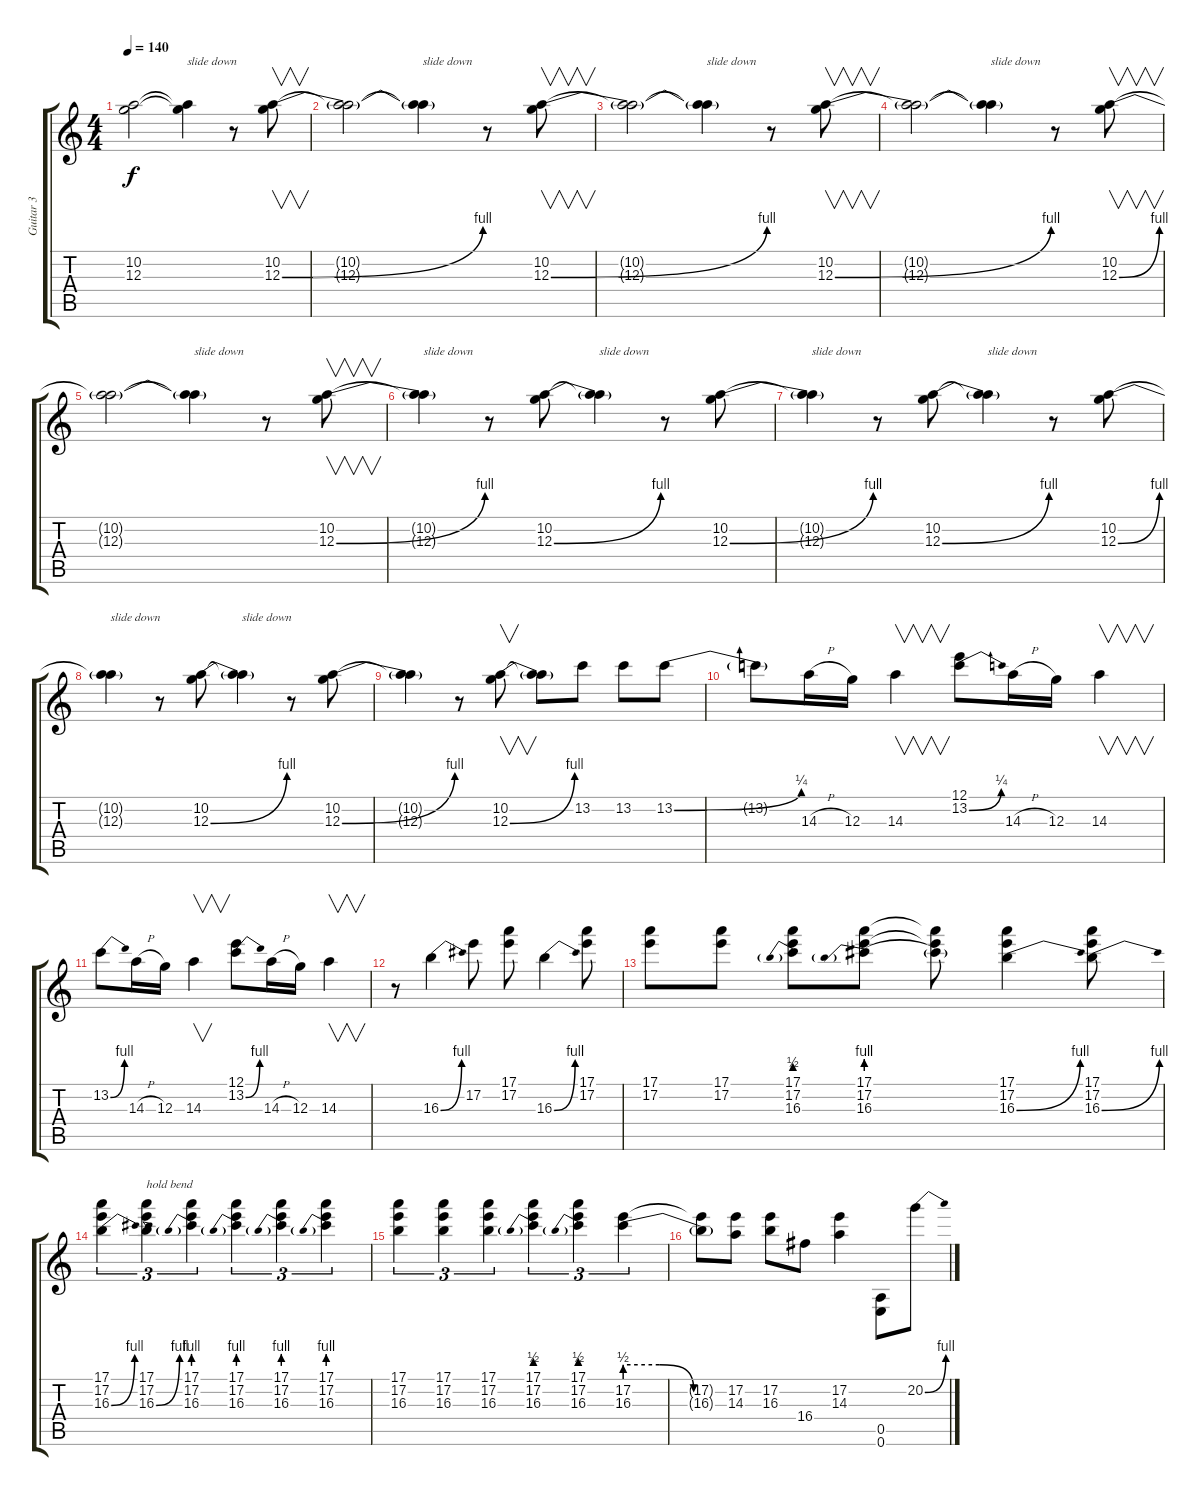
\track ("Guitar 3" "Guitar 3") {instrument distortionguitar}
\staff {score tabs}
\tuning (E4 B3 G3 D3 A2 E2) {hide}
\ts (4 4)
\tempo 140
\clef g2
\ks c
(10.2{t} 12.3{t}).2{dy f} (10.2{t} 12.3{t}).4{txt "slide down"} r.8 (10.2 12.3{be (bend 0 0 60 4)}).8{v} |
(10.2{t} 12.3{t}).2 (10.2{t} 12.3{t}).4{txt "slide down"} r.8 (10.2 12.3{be (bend 0 0 60 4)}).8{v} |
(10.2{t} 12.3{t}).2 (10.2{t} 12.3{t}).4{txt "slide down"} r.8 (10.2 12.3{be (bend 0 0 60 4)}).8{v} |
(10.2{t} 12.3{t}).2 (10.2{t} 12.3{t}).4{txt "slide down"} r.8 (10.2 12.3{be (bend 0 0 60 4)}).8{v} |
(10.2{t} 12.3{t}).2 (10.2{t} 12.3{t}).4{txt "slide down"} r.8 (10.2 12.3{be (bend 0 0 60 4)}).8{v} |
(10.2{t} 12.3{t}).4{txt "slide down"} r.8 (10.2 12.3{be (bend 0 0 60 4)}).8 (10.2{t} 12.3{t}).4{txt "slide down"} r.8 (10.2 12.3{be (bend 0 0 60 4)}).8 |
(10.2{t} 12.3{t}).4{txt "slide down"} r.8 (10.2 12.3{be (bend 0 0 60 4)}).8 (10.2{t} 12.3{t}).4{txt "slide down"} r.8 (10.2 12.3{be (bend 0 0 60 4)}).8 |
(10.2{t} 12.3{t}).4{txt "slide down"} r.8 (10.2 12.3{be (bend 0 0 60 4)}).8 (10.2{t} 12.3{t}).4{txt "slide down"} r.8 (10.2 12.3{be (bend 0 0 60 4)}).8 |
(10.2{t} 12.3{t}).4 r.8 (10.2 12.3{be (bend 0 0 60 4)}).8{v} (10.2{t} 12.3{t}).8 13.2.8 13.2.8 13.2{be (bend 0 0 60 1)}.8 |
13.2{t}.8 14.3{h}.16 12.3.16 14.3.4{v} (12.1 13.2{be (bend 0 0 60 1)}).8 14.3{h}.16 12.3.16 14.3.4{v} |
13.2{be (bend 0 0 60 4)}.8 14.3{h}.16 12.3.16 14.3.4{v} (12.1 13.2{be (bend 0 0 60 4)}).8 14.3{h}.16 12.3.16 14.3.4{v} |
r.8 16.3{be (bend 0 0 60 4)}.4 17.2.8 (17.1 17.2).8 16.3{be (bend 0 0 60 4)}.4 (17.1 17.2).8 |
(17.1 17.2).8 (17.1 17.2).8 (17.1 17.2 16.3{be (prebend 0 2 60 2)}).8 (17.1 17.2 16.3{be (prebend 0 4 60 4)}).8 (17.1{t} 17.2{t} 16.3{t}).8 (17.1 17.2 16.3{be (bend 0 0 60 4)}).4 (17.1 17.2 16.3{be (bend 0 0 60 4)}).8 |
(17.1 17.2 16.3{be (bend 0 0 60 4)}).4{tu (3 2)} (17.1 17.2 16.3{be (bend 0 0 60 4)}).4{tu (3 2) txt "hold bend"} (17.1 17.2 16.3{be (prebend 0 4 60 4)}).4{tu (3 2)} (17.1 17.2 16.3{be (prebend 0 4 60 4)}).4{tu (3 2)} (17.1 17.2 16.3{be (prebend 0 4 60 4)}).4{tu (3 2)} (17.1 17.2 16.3{be (prebend 0 4 60 4)}).4{tu (3 2)} |
(17.1 17.2 16.3).4{tu (3 2)} (17.1 17.2 16.3).4{tu (3 2)} (17.1 17.2 16.3).4{tu (3 2)} (17.1 17.2 16.3{be (prebend 0 2 60 2)}).4{tu (3 2)} (17.1 17.2 16.3{be (prebend 0 2 60 2)}).4{tu (3 2)} (17.2 16.3{be (custom 0 2 20 2 40 0 60 0)}).4{tu (3 2)} |
(17.2{t} 16.3{t}).8 (17.2 14.3).8 (17.2 16.3).8 16.4.8 (17.2 14.3).4 (0.5 0.6).8 20.2{be (bend 0 0 60 4)}.8
